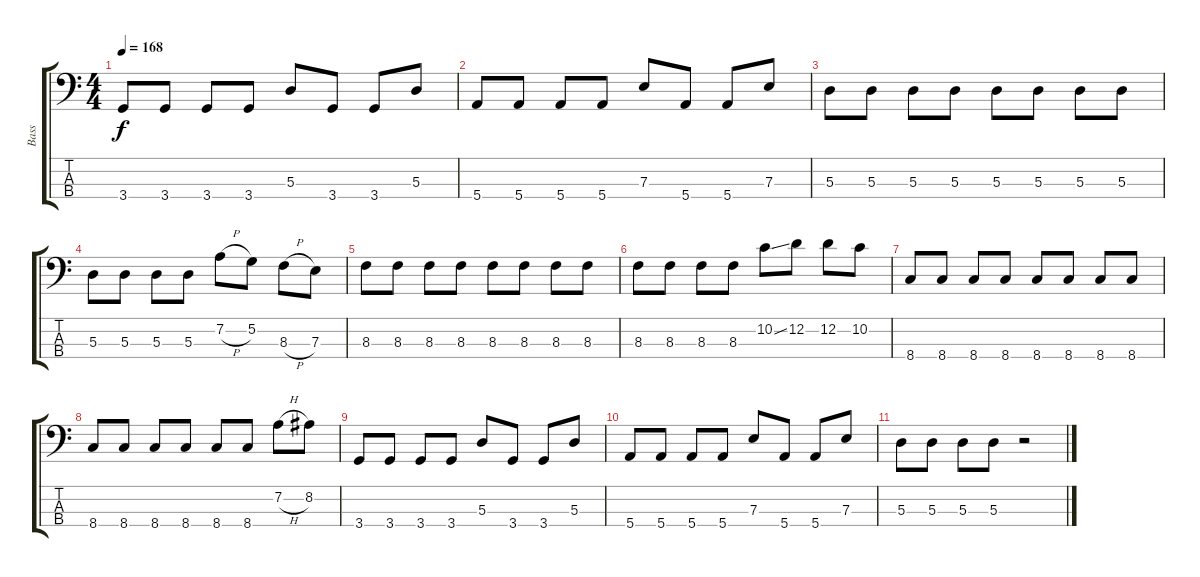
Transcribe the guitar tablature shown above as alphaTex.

\track ("Bass" "Bass") {instrument electricbassfinger}
\staff {score tabs}
\tuning (G2 D2 A1 E1) {hide}
\ts (4 4)
\tempo 168
\clef f4
\ks c
3.4.8{dy f} 3.4.8 3.4.8 3.4.8 5.3.8 3.4.8 3.4.8 5.3.8 |
5.4.8 5.4.8 5.4.8 5.4.8 7.3.8 5.4.8 5.4.8 7.3.8 |
5.3.8 5.3.8 5.3.8 5.3.8 5.3.8 5.3.8 5.3.8 5.3.8 |
5.3.8 5.3.8 5.3.8 5.3.8 7.2{h}.8 5.2.8 8.3{h}.8 7.3.8 |
8.3.8 8.3.8 8.3.8 8.3.8 8.3.8 8.3.8 8.3.8 8.3.8 |
8.3.8 8.3.8 8.3.8 8.3.8 10.2{ss}.8 12.2.8 12.2.8 10.2.8 |
8.4.8 8.4.8 8.4.8 8.4.8 8.4.8 8.4.8 8.4.8 8.4.8 |
8.4.8 8.4.8 8.4.8 8.4.8 8.4.8 8.4.8 7.2{h}.8 8.2.8 |
3.4.8 3.4.8 3.4.8 3.4.8 5.3.8 3.4.8 3.4.8 5.3.8 |
5.4.8 5.4.8 5.4.8 5.4.8 7.3.8 5.4.8 5.4.8 7.3.8 |
5.3.8 5.3.8 5.3.8 5.3.8 r.2
